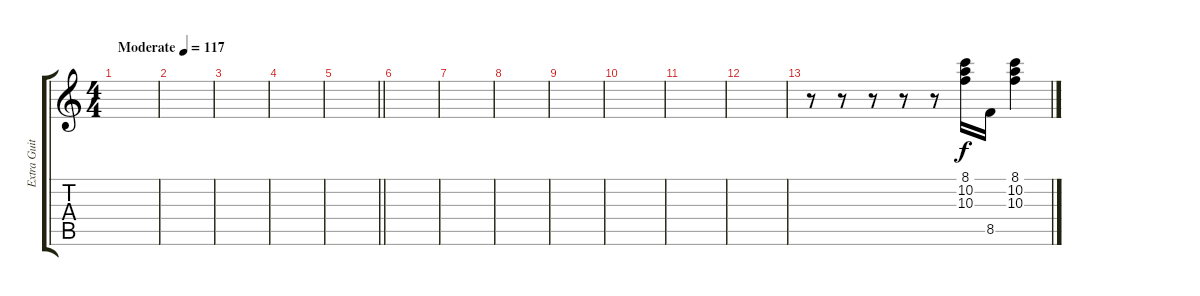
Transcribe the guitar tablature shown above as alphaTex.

\track ("Extra Guitar : Hirasawa Yui - Chan" "Extra Guit") {instrument overdrivenguitar}
\staff {score tabs}
\tuning (E4 B3 G3 D3 A2 E2) {hide}
\ts (4 4)
\tempo (117 "Moderate")
\clef g2
\ks c
|
|
|
|
\barLineRight lightlight
|
|
|
|
|
|
|
|
r.8 r.8 r.8 r.8 r.8 (8.1 10.2 10.3).16 8.5.16 (8.1 10.2 10.3).4
